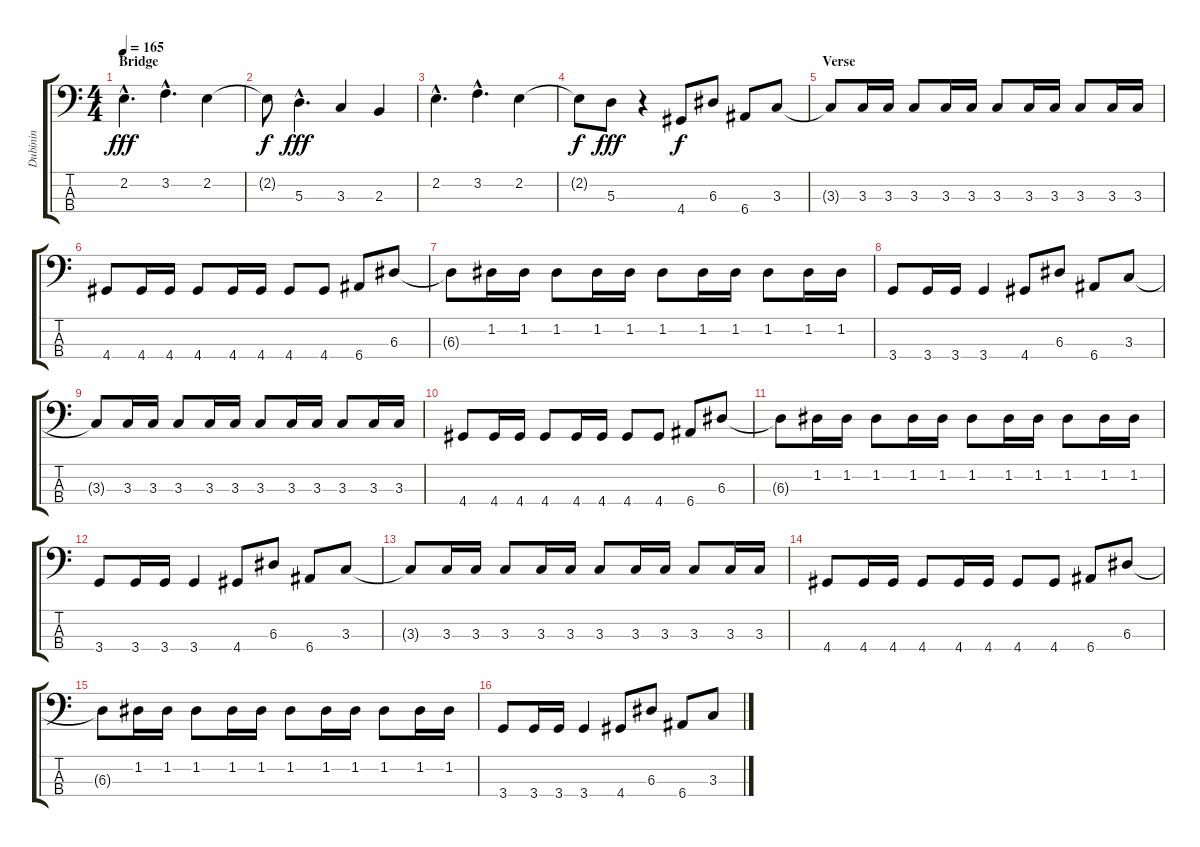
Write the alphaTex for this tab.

\track ("Dubinin" "Dubinin") {instrument electricbassfinger}
\staff {score tabs}
\tuning (G2 D2 A1 E1) {hide}
\ts (4 4)
\section ("" "Bridge")
\tempo 165
\clef f4
\ks c
2.2{hac}.4{d dy fff} 3.2{hac}.4{d} 2.2.4 |
2.2{t}.8{dy f} 5.3{hac}.4{d dy fff} 3.3.4 2.3.4 |
2.2{hac}.4{d} 3.2{hac}.4{d} 2.2.4 |
2.2{t}.8{dy f} 5.3.8{dy fff} r.4 4.4.8{dy f} 6.3.8 6.4.8 3.3.8 |
\section ("" "Verse")
3.3{t}.8 3.3.16 3.3.16 3.3.8 3.3.16 3.3.16 3.3.8 3.3.16 3.3.16 3.3.8 3.3.16 3.3.16 |
4.4.8 4.4.16 4.4.16 4.4.8 4.4.16 4.4.16 4.4.8 4.4.8 6.4.8 6.3.8 |
6.3{t}.8 1.2.16 1.2.16 1.2.8 1.2.16 1.2.16 1.2.8 1.2.16 1.2.16 1.2.8 1.2.16 1.2.16 |
3.4.8 3.4.16 3.4.16 3.4.4 4.4.8 6.3.8 6.4.8 3.3.8 |
3.3{t}.8 3.3.16 3.3.16 3.3.8 3.3.16 3.3.16 3.3.8 3.3.16 3.3.16 3.3.8 3.3.16 3.3.16 |
4.4.8 4.4.16 4.4.16 4.4.8 4.4.16 4.4.16 4.4.8 4.4.8 6.4.8 6.3.8 |
6.3{t}.8 1.2.16 1.2.16 1.2.8 1.2.16 1.2.16 1.2.8 1.2.16 1.2.16 1.2.8 1.2.16 1.2.16 |
3.4.8 3.4.16 3.4.16 3.4.4 4.4.8 6.3.8 6.4.8 3.3.8 |
3.3{t}.8 3.3.16 3.3.16 3.3.8 3.3.16 3.3.16 3.3.8 3.3.16 3.3.16 3.3.8 3.3.16 3.3.16 |
4.4.8 4.4.16 4.4.16 4.4.8 4.4.16 4.4.16 4.4.8 4.4.8 6.4.8 6.3.8 |
6.3{t}.8 1.2.16 1.2.16 1.2.8 1.2.16 1.2.16 1.2.8 1.2.16 1.2.16 1.2.8 1.2.16 1.2.16 |
3.4.8 3.4.16 3.4.16 3.4.4 4.4.8 6.3.8 6.4.8 3.3.8
